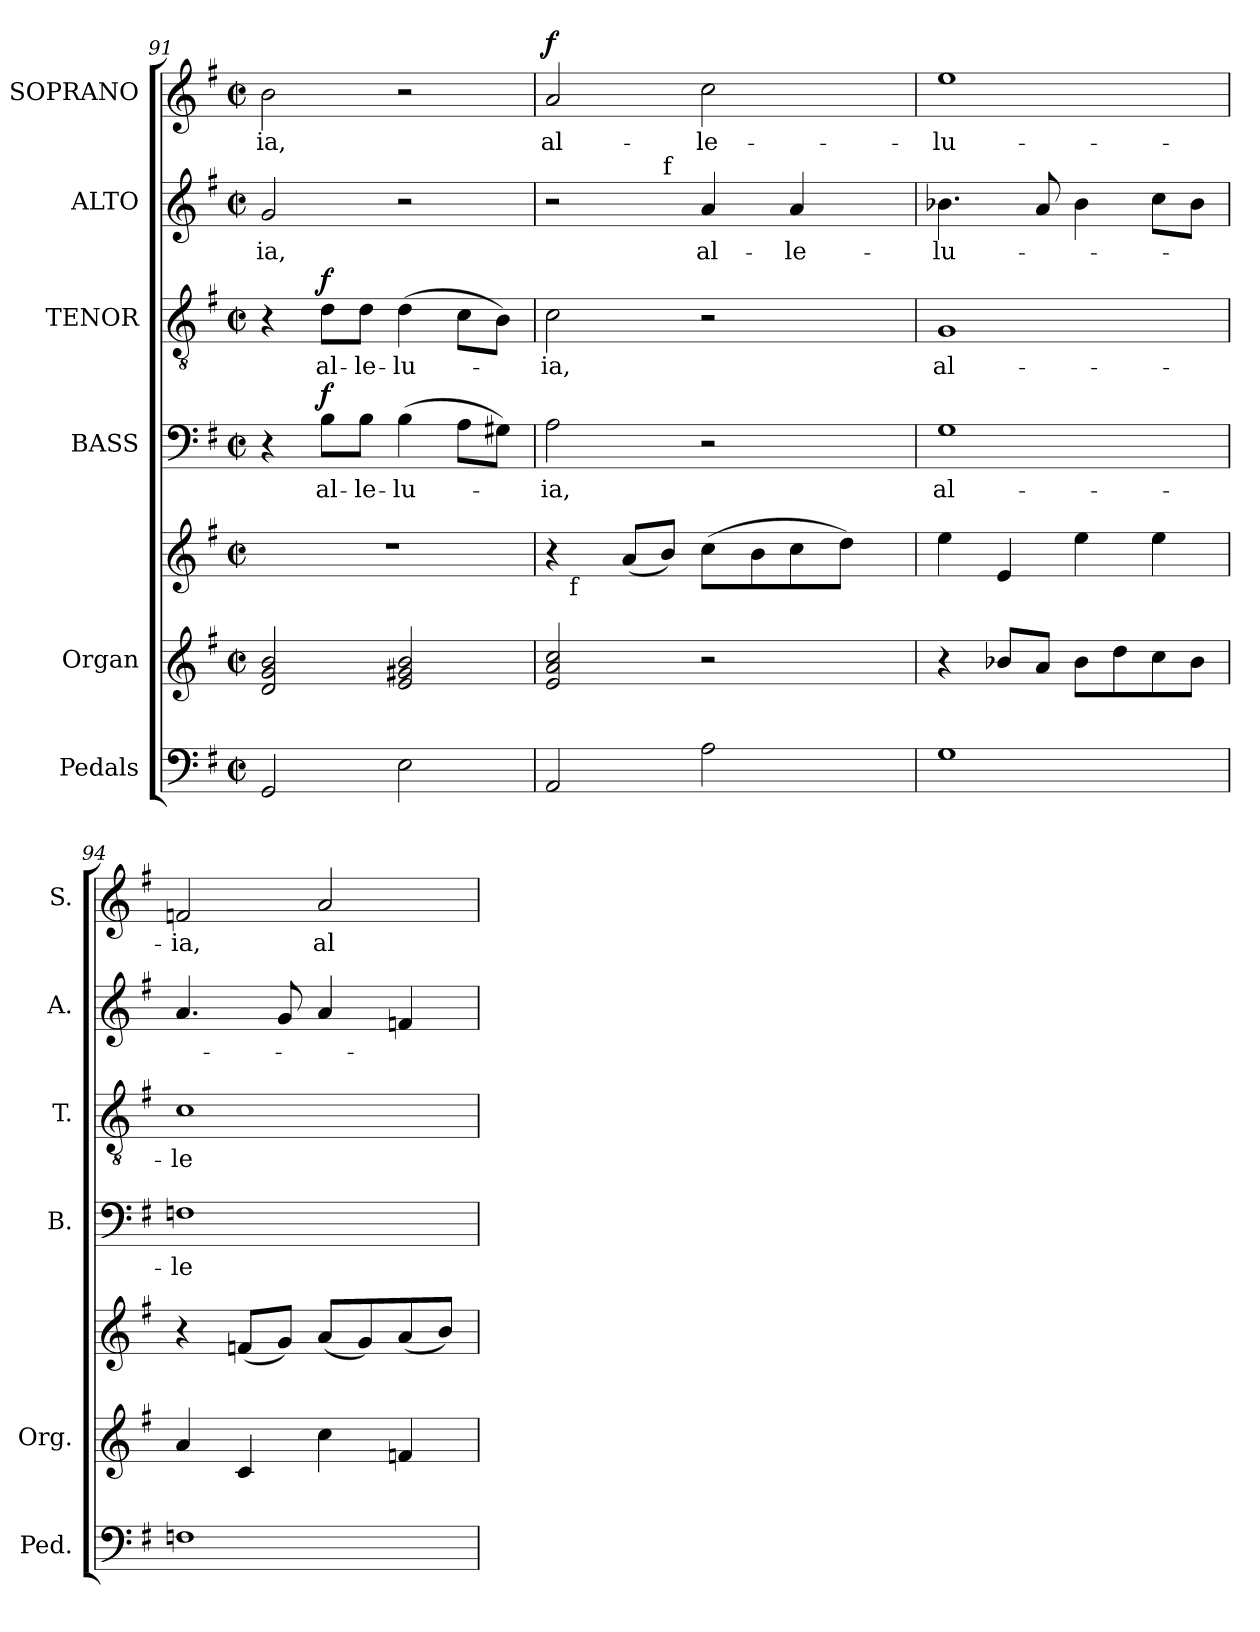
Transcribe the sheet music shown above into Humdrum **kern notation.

**kern	**kern	**kern	**kern	**text	**dynam	**kern	**text	**dynam	**kern	**text	**kern	**text	**dynam
*part6	*part5	*part5	*part4	*part4	*part4	*part3	*part3	*part3	*part2	*part2	*part1	*part1	*part1
*staff7	*staff6	*staff5	*staff4	*staff4	*staff4	*staff3	*staff3	*staff3	*staff2	*staff2	*staff1	*staff1	*staff1
*I"Pedals	*I"Organ	*	*I"BASS	*	*	*I"TENOR	*	*	*I"ALTO	*	*I"SOPRANO	*	*
*I'Ped.	*I'Org.	*	*I'B.	*	*	*I'T.	*	*	*I'A.	*	*I'S.	*	*
*clefF4	*clefG2	*clefG2	*clefF4	*	*	*clefGv2	*	*	*clefG2	*	*clefG2	*	*
*	*	*	*	*	*	*ITrd7c12	*	*	*	*	*	*	*
*k[f#]	*k[f#]	*k[f#]	*k[f#]	*	*	*k[f#]	*	*	*k[f#]	*	*k[f#]	*	*
*G:	*G:	*G:	*G:	*	*	*G:	*	*	*G:	*	*G:	*	*
*M2/2	*M2/2	*M2/2	*M2/2	*	*	*M2/2	*	*	*M2/2	*	*M2/2	*	*
*met(c|)	*met(c|)	*met(c|)	*met(c|)	*	*	*met(c|)	*	*	*met(c|)	*	*met(c|)	*	*
=91	=91	=91	=91	=91	=91	=91	=91	=91	=91	=91	=91	=91	=91
!	!	!	!	!	!	!	!	!	!	!LO:LY:b:color=#000000	!	!	!
!	!	!	!	!	!	!	!	!	!	!	!	!LO:LY:b:color=#000000	!
2GGi/	2di/ 2gi 2bi	1r	4r	.	.	4r	.	.	2gi/	-ia,	2bi\	-ia,	.
!	!	!	!	!LO:LY:b:color=#000000	!	!	!	!	!	!	!	!	!
!	!	!	!	!	!	!	!LO:LY:b:color=#000000	!	!	!	!	!	!
.	.	.	8Bi\L	al-	f	8Di\L	al-	f	.	.	.	.	.
!	!	!	!	!LO:LY:b:color=#000000	!	!	!	!	!	!	!	!	!
!	!	!	!	!	!	!	!LO:LY:b:color=#000000	!	!	!	!	!	!
.	.	.	8Bi\J	-le-	.	8Di\J	-le-	.	.	.	.	.	.
!	!	!	!	!LO:LY:b:color=#000000	!	!	!	!	!	!	!	!	!
!	!	!	!	!	!	!	!LO:LY:b:color=#000000	!	!	!	!	!	!
2Ei\	2ei/ 2g#Xi 2bi	.	(4Bi\	-lu-	.	(4Di\	-lu-	.	2r	.	2r	.	.
.	.	.	8Ai\L	.	.	8Ci\L	.	.	.	.	.	.	.
.	.	.	8G#Xi\J)	.	.	8BBi\J)	.	.	.	.	.	.	.
!!LO:LB:g=z
=92	=92	=92	=92	=92	=92	=92	=92	=92	=92	=92	=92	=92	=92
!	!	!	!	!LO:LY:b:color=#000000	!	!	!	!	!	!	!	!	!
!	!	!	!	!	!	!	!LO:LY:b:color=#000000	!	!	!	!	!	!
!	!	!	!	!	!	!	!	!	!	!	!	!LO:LY:b:color=#000000	!
*	*	*^	*	*	*	*	*	*	*^	*	*	*	*
2AAi/	2ei/ 2ai 2cci	4r	32ryy	2Ai\	-ia,	.	2Ci\	-ia,	.	2r	4ryy	.	2ai/	al-	f
.	.	.	128ryy	.	.	.	.	.	.	.	.	.	.	.	.
!	!	!	!LO:TX:b:t=f	!	!	!	!	!	!	!	!	!	!	!	!
.	.	.	2ryy	.	.	.	.	.	.	.	.	.	.	.	.
.	.	(8ai/L	.	.	.	.	.	.	.	.	8ryy	.	.	.	.
.	.	8bi/J)	.	.	.	.	.	.	.	.	1024ryy	.	.	.	.
!	!	!	!	!	!	!	!	!	!	!	!LO:TX:a:t=f	!	!	!	!
.	.	.	.	.	.	.	.	.	.	.	2ryy	.	.	.	.
!	!	!	!	!	!	!	!	!	!	!	!	!LO:LY:b:color=#000000	!	!	!
!	!	!	!	!	!	!	!	!	!	!	!	!	!	!LO:LY:b:color=#000000	!
2Ai\	2r	(8cci\L	.	2r	.	.	2r	.	.	4ai/	.	al-	2cci\	-le-	.
.	.	.	4ryy	.	.	.	.	.	.	.	.	.	.	.	.
.	.	8bi\	.	.	.	.	.	.	.	.	.	.	.	.	.
!	!	!	!	!	!	!	!	!	!	!	!	!LO:LY:b:color=#000000	!	!	!
.	.	8cci\	.	.	.	.	.	.	.	4ai/	.	-le-	.	.	.
.	.	.	8ryy	.	.	.	.	.	.	.	.	.	.	.	.
.	.	8ddi\J)	.	.	.	.	.	.	.	.	.	.	.	.	.
.	.	.	.	.	.	.	.	.	.	.	16ryy	.	.	.	.
.	.	.	16ryy	.	.	.	.	.	.	.	.	.	.	.	.
.	.	.	.	.	.	.	.	.	.	.	32ryy	.	.	.	.
.	.	.	.	.	.	.	.	.	.	.	64ryy	.	.	.	.
.	.	.	64.ryy	.	.	.	.	.	.	.	.	.	.	.	.
.	.	.	.	.	.	.	.	.	.	.	128...ryy	.	.	.	.
*	*	*v	*v	*	*	*	*	*	*	*v	*v	*	*	*	*
=93	=93	=93	=93	=93	=93	=93	=93	=93	=93	=93	=93	=93	=93
*	*	*^	*	*	*	*	*	*	*^	*	*	*	*
!	!	!	!	!	!LO:LY:b:color=#000000	!	!	!	!	!	!	!	!	!	!
*	*	*v	*v	*	*	*	*	*	*	*v	*v	*	*	*	*
*	*	*^	*	*	*	*	*	*	*^	*	*	*	*
!	!	!	!	!	!	!	!	!LO:LY:b:color=#000000	!	!	!	!	!	!	!
*	*	*v	*v	*	*	*	*	*	*	*v	*v	*	*	*	*
*	*	*^	*	*	*	*	*	*	*^	*	*	*	*
!	!	!	!	!	!	!	!	!	!	!	!	!LO:LY:b:color=#000000	!	!	!
*	*	*v	*v	*	*	*	*	*	*	*v	*v	*	*	*	*
*	*	*^	*	*	*	*	*	*	*^	*	*	*	*
!	!	!	!	!	!	!	!	!	!	!	!	!	!	!LO:LY:b:color=#000000	!
*	*	*v	*v	*	*	*	*	*	*	*v	*v	*	*	*	*
1Gi	4r	4eei\	1Gi	al-	.	1GGi	al-	.	4.b-Xi\	-lu-	1eei	-lu-	.
.	8b-Xi/L	4ei/	.	.	.	.	.	.	.	.	.	.	.
.	8ai/J	.	.	.	.	.	.	.	8ai/	.	.	.	.
.	8b-i\L	4eei\	.	.	.	.	.	.	4b-i\	.	.	.	.
.	8ddi\	.	.	.	.	.	.	.	.	.	.	.	.
.	8cci\	4eei\	.	.	.	.	.	.	8cci\L	.	.	.	.
.	8b-i\J	.	.	.	.	.	.	.	8b-i\J	.	.	.	.
=94	=94	=94	=94	=94	=94	=94	=94	=94	=94	=94	=94	=94	=94
!	!	!	!	!LO:LY:b:color=#000000	!	!	!	!	!	!	!	!	!
!	!	!	!	!	!	!	!LO:LY:b:color=#000000	!	!	!	!	!	!
!	!	!	!	!	!	!	!	!	!	!	!	!LO:LY:b:color=#000000	!
1Fni	4ai/	4r	1Fni	-le-	.	1Ci	-le-	.	4.ai/	.	2fni/	-ia,	.
.	4ci/	(8fni/L	.	.	.	.	.	.	.	.	.	.	.
.	.	8gi/J)	.	.	.	.	.	.	8gi/	.	.	.	.
!	!	!	!	!	!	!	!	!	!	!	!	!LO:LY:b:color=#000000	!
.	4cci\	(8ai/L	.	.	.	.	.	.	4ai/	.	2ai/	al-	.
.	.	8gi/)	.	.	.	.	.	.	.	.	.	.	.
.	4fni/	(8ai/	.	.	.	.	.	.	4fni/	.	.	.	.
.	.	8bi/J)	.	.	.	.	.	.	.	.	.	.	.
=	=	=	=	=	=	=	=	=	=	=	=	=	=
*-	*-	*-	*-	*-	*-	*-	*-	*-	*-	*-	*-	*-	*-
